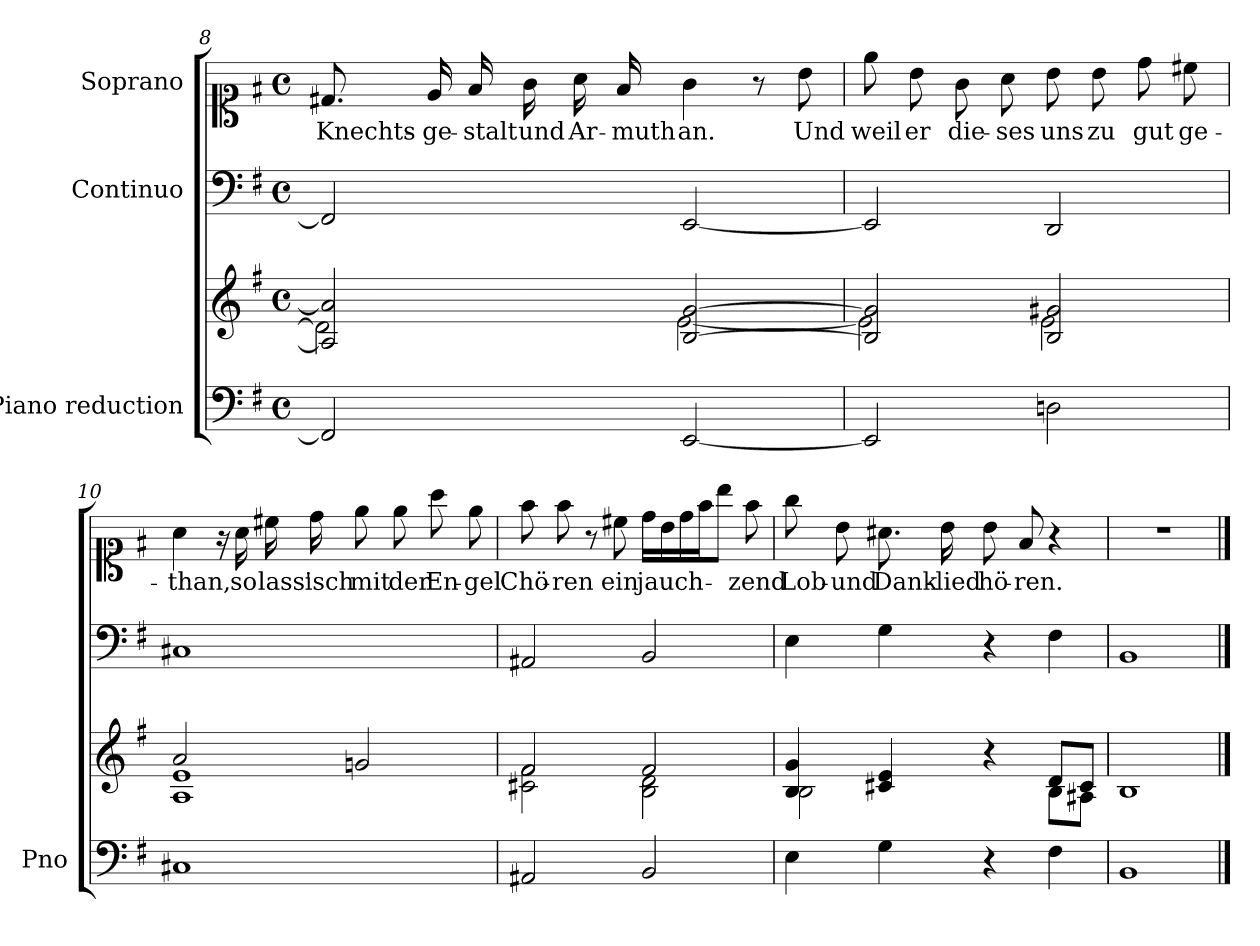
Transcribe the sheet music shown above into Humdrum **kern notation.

**kern	**kern	**kern	**kern	**text
*part3	*part3	*part2	*part1	*part1
*staff4	*staff3	*staff2	*staff1	*staff1
*I"Piano reduction	*	*I"Continuo	*I"Soprano	*
*I'Pno	*	*	*	*
!!LO:LB:g=z
*clefF4	*clefG2	*clefF4	*clefC1	*
*k[f#]	*k[f#]	*k[f#]	*k[f#]	*
*M4/4	*M4/4	*M4/4	*M4/4	*
*met(c)	*met(c)	*met(c)	*met(c)	*
=8	=8	=8	=8	=8
*	*^	*	*	*
!	!	!	!	!	!LO:LY:b
2FF#/]	2A/] 2a/]	2d#\]	2FF#/]	8.d#X/	Knechts-
!	!	!	!	!	!LO:LY:b
.	.	.	.	16e/	-ge-
!	!	!	!	!	!LO:LY:b
.	.	.	.	16f#/	-stalt
!	!	!	!	!	!LO:LY:b
.	.	.	.	16g\	und
!	!	!	!	!	!LO:LY:b
.	.	.	.	16a\	Ar-
!	!	!	!	!	!LO:LY:b
.	.	.	.	16f#/	-muth
!	!	!	!	!	!LO:LY:b
[2EE/	[2B/ [2g/	[2e\	[2EE/	4g\	an.
.	.	.	.	8r	.
!	!	!	!	!	!LO:LY:b
.	.	.	.	8b\	Und
=9	=9	=9	=9	=9	=9
!	!	!	!	!	!LO:LY:b
2EE/]	2B/] 2g/]	2e\]	2EE/]	8ee\	weil
!	!	!	!	!	!LO:LY:b
.	.	.	.	8b\	er
!	!	!	!	!	!LO:LY:b
.	.	.	.	8g\	die-
!	!	!	!	!	!LO:LY:b
.	.	.	.	8a\	-ses
!	!	!	!	!	!LO:LY:b
2Dn\	2B/ 2g#X/	2e\	2DD/	8b\	uns
!	!	!	!	!	!LO:LY:b
.	.	.	.	8b\	zu
!	!	!	!	!	!LO:LY:b
.	.	.	.	8dd\	gut
!	!	!	!	!	!LO:LY:b
.	.	.	.	8cc#X\	ge-
=10	=10	=10	=10	=10	=10
!	!	!	!	!	!LO:LY:b
1C#X	2a/	1A 1e	1C#X	4a\	-than,
.	.	.	.	16r	.
!	!	!	!	!	!LO:LY:b
.	.	.	.	16a\	so
!	!	!	!	!	!LO:LY:b
.	.	.	.	16cc#X\	lass'
!	!	!	!	!	!LO:LY:b
.	.	.	.	16dd\	isch
!	!	!	!	!	!LO:LY:b
.	2gn/	.	.	8ee\	mit
!	!	!	!	!	!LO:LY:b
.	.	.	.	8ee\	der
!	!	!	!	!	!LO:LY:b
.	.	.	.	8aa\	En-
!	!	!	!	!	!LO:LY:b
.	.	.	.	8ee\	-gel
!!LO:LB:g=z
=11	=11	=11	=11	=11	=11
!	!	!	!	!	!LO:LY:b
2AA#X/	2f#/	2c#X\ 2f#\	2AA#X/	8ff#\	Chö-
!	!	!	!	!	!LO:LY:b
.	.	.	.	8ff#\	-ren
.	.	.	.	8r	.
!	!	!	!	!	!LO:LY:b
.	.	.	.	8cc#X\	ein
!	!	!	!	!	!LO:LY:b
2BB/	2f#/	2B\ 2d\	2BB/	16dd\LL	jauch-
.	.	.	.	16b\	.
.	.	.	.	16dd\	.
.	.	.	.	16ff#\J	.
.	.	.	.	8bb\J	.
!	!	!	!	!	!LO:LY:b
.	.	.	.	8ff#\	-zend
=12	=12	=12	=12	=12	=12
!	!	!	!	!	!LO:LY:b
4E\	4B/ 4g/	2B\	4E\	8gg\	Lob-
!	!	!	!	!	!LO:LY:b
.	.	.	.	8b\	-und
!	!	!	!	!	!LO:LY:b
4G\	4c#X/ 4e/	.	4G\	8.a#X\	Dank-
!	!	!	!	!	!LO:LY:b
.	.	.	.	16b\	-lied
!	!	!	!	!	!LO:LY:b
4r	4r	4ryy	4r	8b\	hö-
!	!	!	!	!	!LO:LY:b
.	.	.	.	8f#/	-ren.
4F#\	8d/L	8B\L	4F#\	4r	.
.	8c#/J	8A#X\J	.	.	.
*	*v	*v	*	*	*
=13	=13	=13	=13	=13
1BB	1B	1BB	1r	.
==	==	==	==	==
*-	*-	*-	*-	*-
